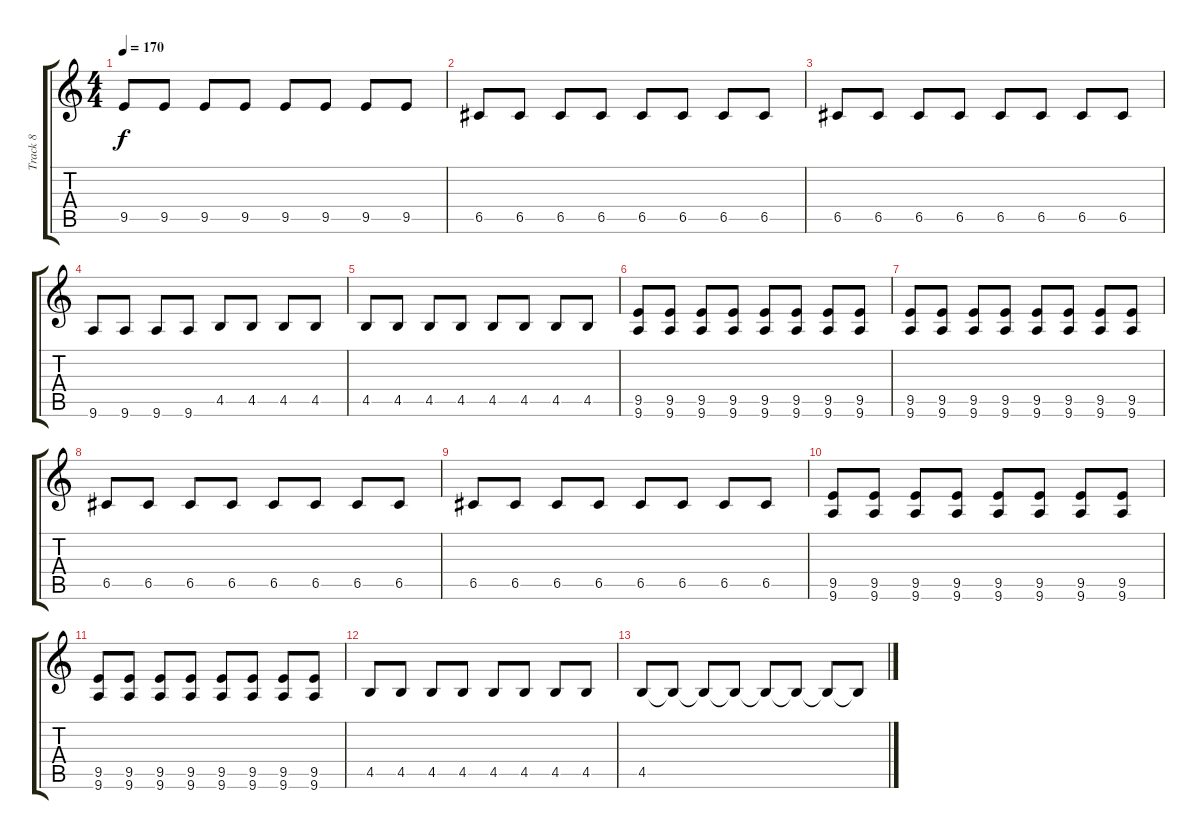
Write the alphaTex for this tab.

\track ("Track 8" "Track 8") {instrument electricbassfinger}
\staff {score tabs}
\tuning (D4 A3 F3 C3 G2 C2) {hide}
\ts (4 4)
\tempo 170
\clef g2
\ks c
9.5.8{dy f} 9.5.8 9.5.8 9.5.8 9.5.8 9.5.8 9.5.8 9.5.8 |
6.5.8 6.5.8 6.5.8 6.5.8 6.5.8 6.5.8 6.5.8 6.5.8 |
6.5.8 6.5.8 6.5.8 6.5.8 6.5.8 6.5.8 6.5.8 6.5.8 |
9.6.8 9.6.8 9.6.8 9.6.8 4.5.8 4.5.8 4.5.8 4.5.8 |
4.5.8 4.5.8 4.5.8 4.5.8 4.5.8 4.5.8 4.5.8 4.5.8 |
(9.5 9.6).8 (9.5 9.6).8 (9.5 9.6).8 (9.5 9.6).8 (9.5 9.6).8 (9.5 9.6).8 (9.5 9.6).8 (9.5 9.6).8 |
(9.5 9.6).8 (9.5 9.6).8 (9.5 9.6).8 (9.5 9.6).8 (9.5 9.6).8 (9.5 9.6).8 (9.5 9.6).8 (9.5 9.6).8 |
6.5.8 6.5.8 6.5.8 6.5.8 6.5.8 6.5.8 6.5.8 6.5.8 |
6.5.8 6.5.8 6.5.8 6.5.8 6.5.8 6.5.8 6.5.8 6.5.8 |
(9.5 9.6).8 (9.5 9.6).8 (9.5 9.6).8 (9.5 9.6).8 (9.5 9.6).8 (9.5 9.6).8 (9.5 9.6).8 (9.5 9.6).8 |
(9.5 9.6).8 (9.5 9.6).8 (9.5 9.6).8 (9.5 9.6).8 (9.5 9.6).8 (9.5 9.6).8 (9.5 9.6).8 (9.5 9.6).8 |
4.5.8 4.5.8 4.5.8 4.5.8 4.5.8 4.5.8 4.5.8 4.5.8 |
4.5.8 4.5{t}.8 4.5{t}.8 4.5{t}.8 4.5{t}.8 4.5{t}.8 4.5{t}.8 4.5{t}.8
